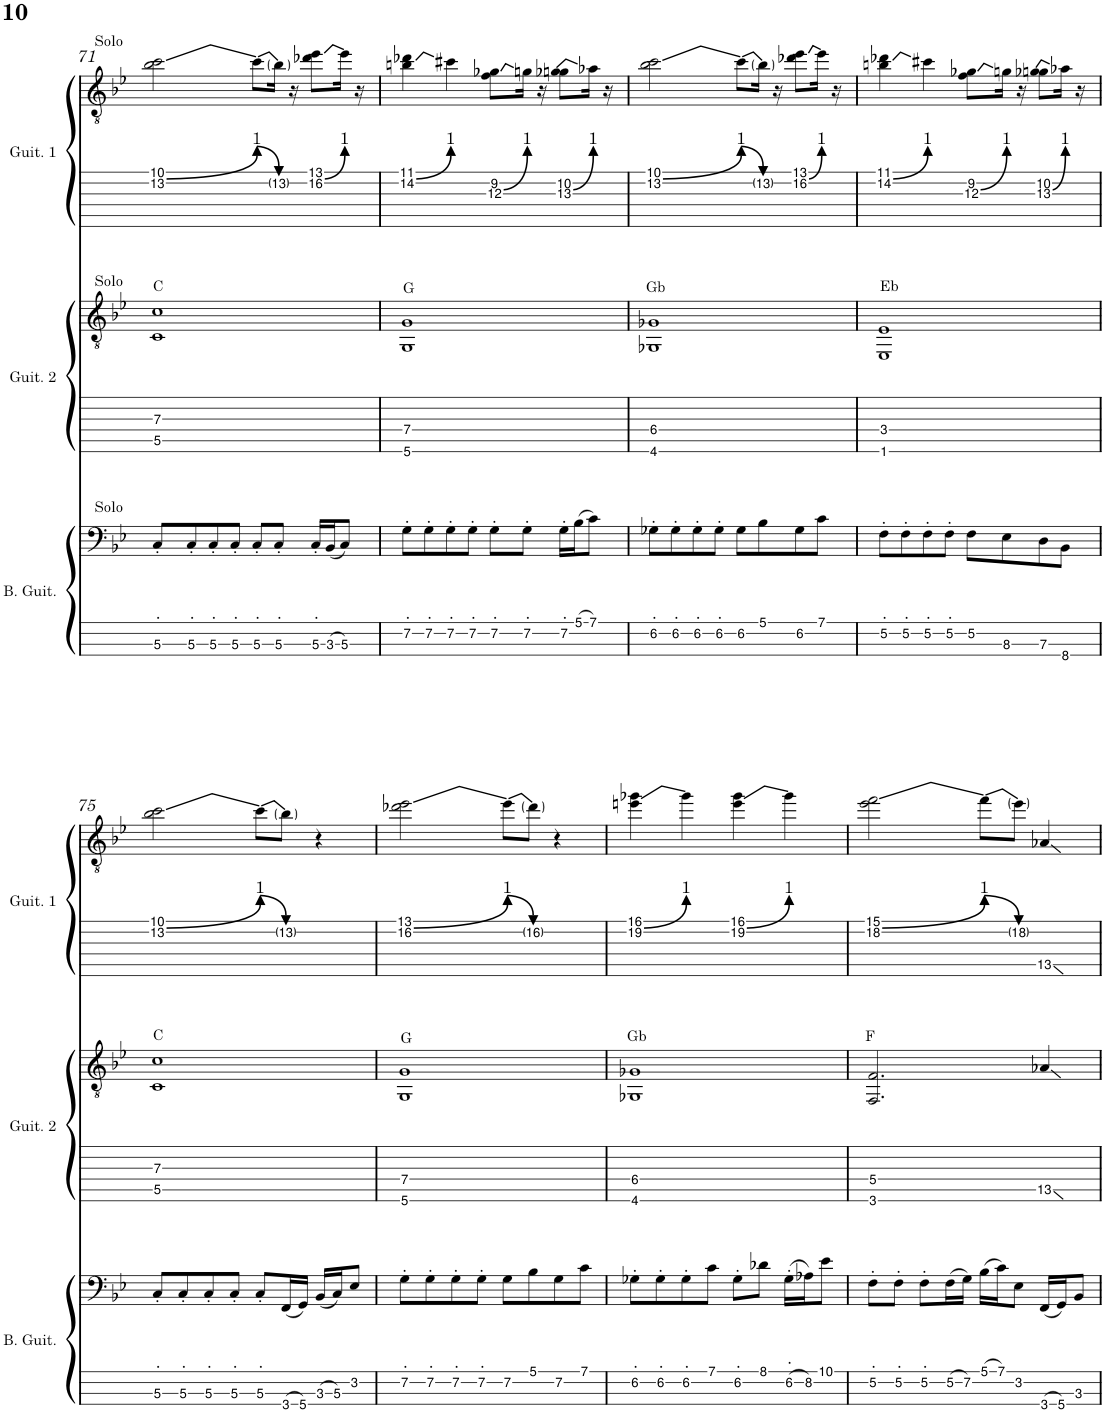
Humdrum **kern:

**kern	**kern	**kern	**kern	**kern	**kern
*part3	*part3	*part2	*part2	*part1	*part1
*staff6	*staff5	*staff4	*staff3	*staff2	*staff1
*I"Bass	*	*I"Guitar 2	*	*I"Guitar 1	*
*	*	*I'Guit. 2	*	*I'Guit. 1	*
!!LO:PB:g=z
*	*clefF4	*	*clefGv2	*	*clefGv2
*Trd7c12	*Trd7c12	*	*	*	*
*k[b-e-]	*k[b-e-]	*k[b-e-]	*k[b-e-]	*k[b-e-]	*k[b-e-]
*M4/4	*M4/4	*M4/4	*M4/4	*M4/4	*M4/4
=71	=71	=71	=71	=71	=71
!	!	!	!	!	!LO:TX:a:t=Solo
!	!	!	!LO:TX:a:t=C	!	!
!	!	!	!LO:TX:a:t=Solo	!	!
!	!LO:TX:a:t=Solo	!	!	!	!
8C'L	8C'/L	1C 1c	1C 1c	2b- 2cc	2b-\ 2cc\
8C'J	8C'/	.	.	.	.
8C'L	8C'/	.	.	.	.
8C'J	8C'/J	.	.	.	.
8C'L	8C'/L	.	.	8ccL	8cc\L
8C'J	8C'/J	.	.	16b-Jk	16b-\Jk
.	.	.	.	16r	16r
16C'LL	16C'/LL	.	.	8dd-\ 8ee-\L	8dd-X\ 8ee-\L
16BB-J	(16BB-/J	.	.	.	.
8CJ	8C/J)	.	.	16ee-Jk	16ee-\Jk
.	.	.	.	16r	16r
=72	=72	=72	=72	=72	=72
!	!	!	!LO:TX:a:t=G	!	!
8G'L	8G'\L	1GG 1G	1GG 1G	4b 4dd-	4bn\ 4dd-X\
8G'J	8G'\	.	.	.	.
8G'L	8G'\	.	.	4cc#	4cc#X\
8G'J	8G'\J	.	.	.	.
8G'L	8G'\L	.	.	8f\ 8g-X\L	8f\ 8g-X\L
8G'J	8G'\J	.	.	16gnJk	16gn\Jk
.	.	.	.	16r	16r
16G'LL	16G'\LL	.	.	8g-X\ 8gn\L	8g-X\ 8gn\L
16B-J	(16B-\J	.	.	.	.
8cJ	8c\J)	.	.	16a-XJk	16a-X\Jk
.	.	.	.	16r	16r
=73	=73	=73	=73	=73	=73
!	!	!	!LO:TX:a:t=Gb	!	!
8G-X'L	8G-X'\L	1GG- 1G-	1GG-X 1G-X	2b- 2cc	2b-\ 2cc\
8G-'J	8G-'\	.	.	.	.
8G-'L	8G-'\	.	.	.	.
8G-'J	8G-'\J	.	.	.	.
8G-L	8G-\L	.	.	8ccL	8cc\L
8B-J	8B-\	.	.	16b-Jk	16b-\Jk
.	.	.	.	16r	16r
8G-L	8G-\	.	.	8dd-X\ 8ee-\L	8dd-X\ 8ee-\L
8cJ	8c\J	.	.	16ee-Jk	16ee-\Jk
.	.	.	.	16r	16r
=74	=74	=74	=74	=74	=74
!	!	!	!LO:TX:a:t=Eb	!	!
8F'L	8F'\L	1EE- 1E-	1EE- 1E-	4bn 4dd-X	4bn\ 4dd-X\
8F'J	8F'\	.	.	.	.
8F'L	8F'\	.	.	4cc#X	4cc#X\
8F'J	8F'\J	.	.	.	.
8FL	8F\L	.	.	8f\ 8g-X\L	8f\ 8g-X\L
8E-J	8E-\	.	.	16gnJk	16gn\Jk
.	.	.	.	16r	16r
8DL	8D\	.	.	8g-X\ 8gn\L	8g-X\ 8gn\L
8BB-J	8BB-\J	.	.	16a-XJk	16a-X\Jk
.	.	.	.	16r	16r
!!LO:LB:g=z
=75	=75	=75	=75	=75	=75
!	!	!	!LO:TX:a:t=C	!	!
8C'L	8C'/L	1C 1c	1C 1c	2b- 2cc	2b-\ 2cc\
8C'J	8C'/	.	.	.	.
8C'L	8C'/	.	.	.	.
8C'J	8C'/J	.	.	.	.
8C'L	8C'/L	.	.	8ccL	8cc\L
16FFL	(16FF/L	.	.	8b-J	8b-\J
16GGJJ	16GG/JJ)	.	.	.	.
16BB-LL	(16BB-/LL	.	.	4r	4r
16CJ	16C/J)	.	.	.	.
8E-J	8E-/J	.	.	.	.
=76	=76	=76	=76	=76	=76
!	!	!	!LO:TX:a:t=G	!	!
8G'L	8G'\L	1GG 1G	1GG 1G	2dd- 2ee-	2dd-X\ 2ee-\
8G'J	8G'\	.	.	.	.
8G'L	8G'\	.	.	.	.
8G'J	8G'\J	.	.	.	.
8GL	8G\L	.	.	8ee-L	8ee-\L
8B-J	8B-\	.	.	8dd-J	8dd-\J
8GL	8G\	.	.	4r	4r
8cJ	8c\J	.	.	.	.
=77	=77	=77	=77	=77	=77
!	!	!	!LO:TX:a:t=Gb	!	!
8G-X'L	8G-X'\L	1GG-X 1G-X	1GG-X 1G-X	4ee 4gg-	4een\ 4gg-X\
8G-'J	8G-'\	.	.	.	.
8G-'L	8G-'\	.	.	4gg-	4gg-\
8cJ	8c\J	.	.	.	.
8G-'L	8G-'\L	.	.	4een 4gg-X	4ee\ 4gg-\
8d-J	8d-X\J	.	.	.	.
16G-'LL	(16G-'\LL	.	.	4gg-	4gg-\
16A-J	16A-X\J)	.	.	.	.
8e-J	8e-\J	.	.	.	.
=78	=78	=78	=78	=78	=78
!	!	!	!LO:TX:a:t=F	!	!
8F'L	8F'\L	2.FF 2.F	2.FF/ 2.F/	2ee- 2ff	2ee-\ 2ff\
8F'J	8F'\J	.	.	.	.
8F'L	8F'\L	.	.	.	.
16FL	(16F\L	.	.	.	.
16GJJ	16G\JJ)	.	.	.	.
16B-LL	(16B-\LL	.	.	8ffL	8ff\L
16cJ	16c\J)	.	.	.	.
8E-J	8E-\J	.	.	8ee-J	8ee-\J
16FFLL	(16FF/LL	4A-X	4A-X/	4A-	4A-X/
16GGJ	16GG/J)	.	.	.	.
8BB-J	8BB-/J	.	.	.	.
=	=	=	=	=	=
*-	*-	*-	*-	*-	*-
